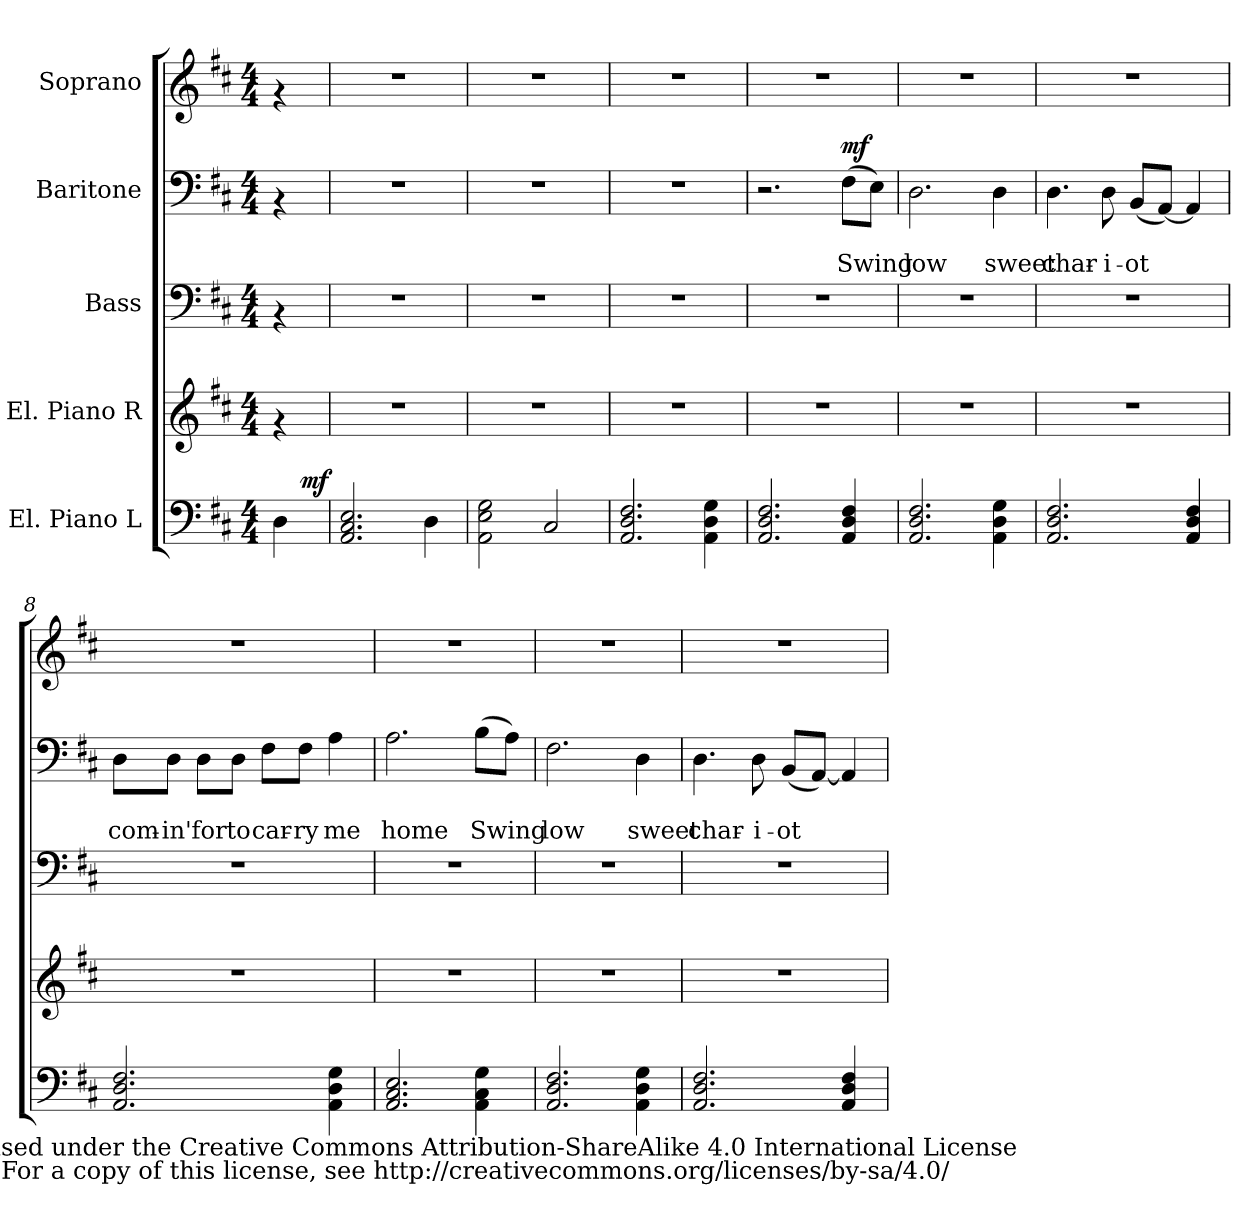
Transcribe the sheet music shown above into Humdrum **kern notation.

**kern	**dynam	**kern	**kern	**kern	**text	**text	**dynam	**kern
*part5	*part5	*part4	*part3	*part2	*part2	*part2	*part2	*part1
*staff5	*staff5	*staff4	*staff3	*staff2	*staff2	*staff2	*staff2	*staff1
*I"El. Piano L	*	*I"El. Piano R	*I"Bass	*I"Baritone	*	*	*	*I"Soprano
*clefF4	*	*clefG2	*clefF4	*clefF4	*	*	*	*clefG2
*k[f#c#]	*	*k[f#c#]	*k[f#c#]	*k[f#c#]	*	*	*	*k[f#c#]
*D:	*	*D:	*D:	*D:	*	*	*	*D:
*M4/4	*	*M4/4	*M4/4	*M4/4	*	*	*	*M4/4
=1	=1	=1	=1	=1	=1	=1	=1	=1
*^	*	*	*	*	*	*	*	*
4D\	8ryy	.	4rf	4rAA	4rAA	.	.	.	4rf
!	!	!LO:DY:a	!	!	!	!	!	!	!
.	8ryy	mf	.	.	.	.	.	.	.
*v	*v	*	*	*	*	*	*	*	*
=2	=2	=2	=2	=2	=2	=2	=2	=2
2.AA/ 2.C#/ 2.E/	.	1r	1r	1r	.	.	.	1r
4D\	.	.	.	.	.	.	.	.
=3	=3	=3	=3	=3	=3	=3	=3	=3
2AA\ 2E\ 2G\	.	1r	1r	1r	.	.	.	1r
2C#/	.	.	.	.	.	.	.	.
=4	=4	=4	=4	=4	=4	=4	=4	=4
2.AA/ 2.D/ 2.F#/	.	1r	1r	1r	.	.	.	1r
4AA\ 4D\ 4G\	.	.	.	.	.	.	.	.
=5	=5	=5	=5	=5	=5	=5	=5	=5
2.AA/ 2.D/ 2.F#/	.	1r	1r	2.r	.	.	.	1r
!	!	!	!	!	!	!LO:LY:b	!LO:DY:a	!
4AA/ 4D/ 4F#/	.	.	.	(>8F#\L	.	Swing	mf	.
.	.	.	.	8E\J)	.	.	.	.
=6	=6	=6	=6	=6	=6	=6	=6	=6
!	!	!	!	!	!	!LO:LY:b	!	!
2.AA/ 2.D/ 2.F#/	.	1r	1r	2.D\	.	low	.	1r
!	!	!	!	!	!	!LO:LY:b	!	!
4AA\ 4D\ 4G\	.	.	.	4D\	.	sweet	.	.
!!LO:LB:g=z
=7	=7	=7	=7	=7	=7	=7	=7	=7
!	!	!	!	!	!	!LO:LY:b	!	!
2.AA/ 2.D/ 2.F#/	.	1r	1r	4.D\	.	char-	.	1r
!	!	!	!	!	!	!LO:LY:b	!	!
.	.	.	.	8D\	.	-i-	.	.
!	!	!	!	!	!	!LO:LY:b	!	!
.	.	.	.	(<8BB/L	.	-ot	.	.
.	.	.	.	[<8AA/J)	.	.	.	.
4AA/ 4D/ 4F#/	.	.	.	4AA/]	.	.	.	.
=8	=8	=8	=8	=8	=8	=8	=8	=8
!	!	!	!	!	!	!LO:LY:b	!	!
2.AA/ 2.D/ 2.F#/	.	1r	1r	8D\L	.	com-	.	1r
!	!	!	!	!	!	!LO:LY:b	!	!
.	.	.	.	8D\J	.	-in'	.	.
!	!	!	!	!	!	!LO:LY:b	!	!
.	.	.	.	8D\L	.	for	.	.
!	!	!	!	!	!	!LO:LY:b	!	!
.	.	.	.	8D\J	.	to	.	.
!	!	!	!	!	!	!LO:LY:b	!	!
.	.	.	.	8F#\L	.	car-	.	.
!	!	!	!	!	!	!LO:LY:b	!	!
.	.	.	.	8F#\J	.	-ry	.	.
!	!	!	!	!	!	!LO:LY:b	!	!
4AA\ 4D\ 4G\	.	.	.	4A\	.	me	.	.
=9	=9	=9	=9	=9	=9	=9	=9	=9
!	!	!	!	!	!	!LO:LY:b	!	!
2.AA/ 2.C#/ 2.E/	.	1r	1r	2.A\	.	home	.	1r
!LO:TX:b:cj:t=Licensed under the Creative Commons Attribution-ShareAlike 4.0 International License\nFor a copy of this license, see http&colon;//creativecommons.org/licenses/by-sa/4.0/	!	!	!	!	!	!	!	!
!	!	!	!	!	!	!LO:LY:b	!	!
4AA\ 4C#\ 4G\	.	.	.	(>8B\L	.	Swing	.	.
.	.	.	.	8A\J)	.	.	.	.
=10	=10	=10	=10	=10	=10	=10	=10	=10
!	!	!	!	!	!	!LO:LY:b	!	!
2.AA/ 2.D/ 2.F#/	.	1r	1r	2.F#\	.	low	.	1r
!	!	!	!	!	!	!LO:LY:b	!	!
4AA\ 4D\ 4G\	.	.	.	4D\	.	sweet	.	.
=11	=11	=11	=11	=11	=11	=11	=11	=11
!	!	!	!	!	!	!LO:LY:b	!	!
2.AA/ 2.D/ 2.F#/	.	1r	1r	4.D\	.	char-	.	1r
!	!	!	!	!	!	!LO:LY:b	!	!
.	.	.	.	8D\	.	-i-	.	.
!	!	!	!	!	!	!LO:LY:b	!	!
.	.	.	.	(<8BB/L	.	-ot	.	.
.	.	.	.	[<8AA/J)	.	.	.	.
4AA/ 4D/ 4F#/	.	.	.	4AA/]	.	.	.	.
=	=	=	=	=	=	=	=	=
*-	*-	*-	*-	*-	*-	*-	*-	*-
